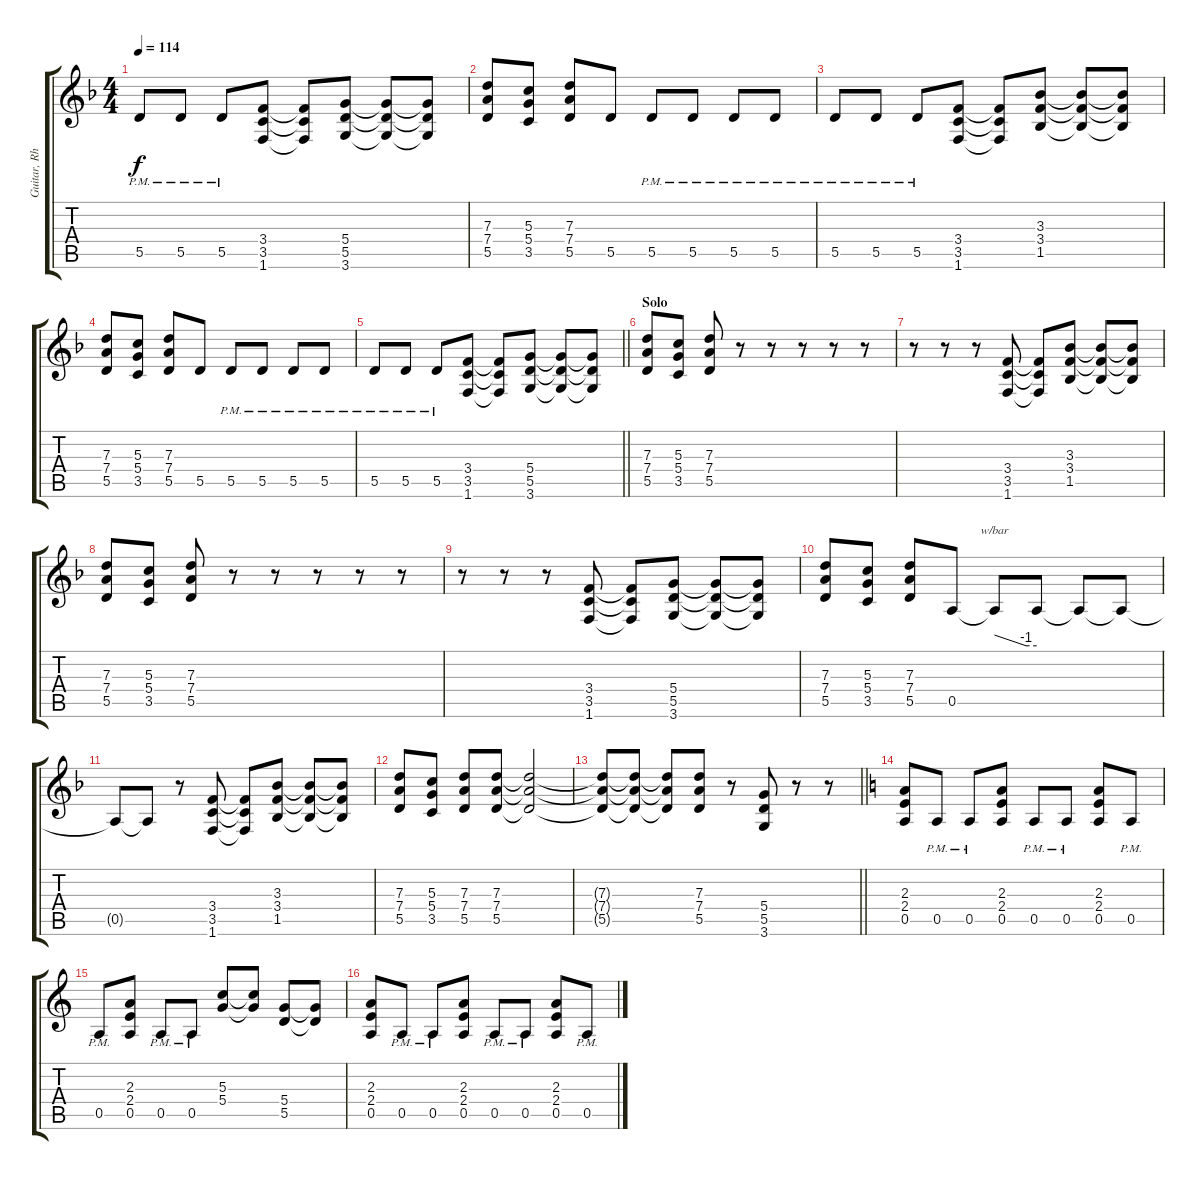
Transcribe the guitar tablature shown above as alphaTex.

\track ("Guitar, Rhythm" "Guitar, Rh") {instrument acousticguitarsteel}
\staff {score tabs}
\tuning (E4 B3 G3 D3 A2 E2) {hide}
\ts (4 4)
\tempo 114
\clef g2
\ks dminor
5.5{pm}.8{dy f} 5.5{pm}.8 5.5{pm}.8 (3.4 3.5 1.6).8 (3.4{t} 3.5{t} 1.6{t}).8 (5.4 5.5 3.6).8 (5.4{t} 5.5{t} 3.6{t}).8 (5.4{t} 5.5{t} 3.6{t}).8 |
(7.3 7.4 5.5).8 (5.3 5.4 3.5).8 (7.3 7.4 5.5).8 5.5.8 5.5{pm}.8 5.5{pm}.8 5.5{pm}.8 5.5{pm}.8 |
5.5{pm}.8 5.5{pm}.8 5.5{pm}.8 (3.4 3.5 1.6).8 (3.4{t} 3.5{t} 1.6{t}).8 (3.3 3.4 1.5).8 (3.3{t} 3.4{t} 1.5{t}).8 (3.3{t} 3.4{t} 1.5{t}).8 |
(7.3 7.4 5.5).8 (5.3 5.4 3.5).8 (7.3 7.4 5.5).8 5.5.8 5.5{pm}.8 5.5{pm}.8 5.5{pm}.8 5.5{pm}.8 |
\barLineRight lightlight
5.5{pm}.8 5.5{pm}.8 5.5{pm}.8 (3.4 3.5 1.6).8 (3.4{t} 3.5{t} 1.6{t}).8 (5.4 5.5 3.6).8 (5.4{t} 5.5{t} 3.6{t}).8 (5.4{t} 5.5{t} 3.6{t}).8 |
\section ("" "Solo")
(7.3 7.4 5.5).8 (5.3 5.4 3.5).8 (7.3 7.4 5.5).8 r.8 r.8 r.8 r.8 r.8 |
r.8 r.8 r.8 (3.4 3.5 1.6).8 (3.4{t} 3.5{t} 1.6{t}).8 (3.3 3.4 1.5).8 (3.3{t} 3.4{t} 1.5{t}).8 (3.3{t} 3.4{t} 1.5{t}).8 |
(7.3 7.4 5.5).8 (5.3 5.4 3.5).8 (7.3 7.4 5.5).8 r.8 r.8 r.8 r.8 r.8 |
r.8 r.8 r.8 (3.4 3.5 1.6).8 (3.4{t} 3.5{t} 1.6{t}).8 (5.4 5.5 3.6).8 (5.4{t} 5.5{t} 3.6{t}).8 (5.4{t} 5.5{t} 3.6{t}).8 |
(7.3 7.4 5.5).8 (5.3 5.4 3.5).8 (7.3 7.4 5.5).8 0.5.8 0.5{t}.8{tbe (custom default 0 0 45 -4 60 -4)} 0.5{t}.8 0.5{t}.8 0.5{t}.8 |
0.5{t}.8 0.5{t}.8 r.8 (3.4 3.5 1.6).8 (3.4{t} 3.5{t} 1.6{t}).8 (3.3 3.4 1.5).8 (3.3{t} 3.4{t} 1.5{t}).8 (3.3{t} 3.4{t} 1.5{t}).8 |
(7.3 7.4 5.5).8 (5.3 5.4 3.5).8 (7.3 7.4 5.5).8 (7.3 7.4 5.5).8 (7.3{t} 7.4{t} 5.5{t}).2 |
\barLineRight lightlight
(7.3{t} 7.4{t} 5.5{t}).8 (7.3{t} 7.4{t} 5.5{t}).8 (7.3{t} 7.4{t} 5.5{t}).8 (7.3 7.4 5.5).8 r.8 (5.4 5.5 3.6).8 r.8 r.8 |
\ks aminor
(2.3 2.4 0.5).8 0.5{pm}.8 0.5{pm}.8 (2.3 2.4 0.5).8 0.5{pm}.8 0.5{pm}.8 (2.3 2.4 0.5).8 0.5{pm}.8 |
0.5{pm}.8 (2.3 2.4 0.5).8 0.5{pm}.8 0.5{pm}.8 (5.3 5.4).8 (5.3{t} 5.4{t}).8 (5.4 5.5).8 (5.4{t} 5.5{t}).8 |
(2.3 2.4 0.5).8 0.5{pm}.8 0.5{pm}.8 (2.3 2.4 0.5).8 0.5{pm}.8 0.5{pm}.8 (2.3 2.4 0.5).8 0.5{pm}.8
